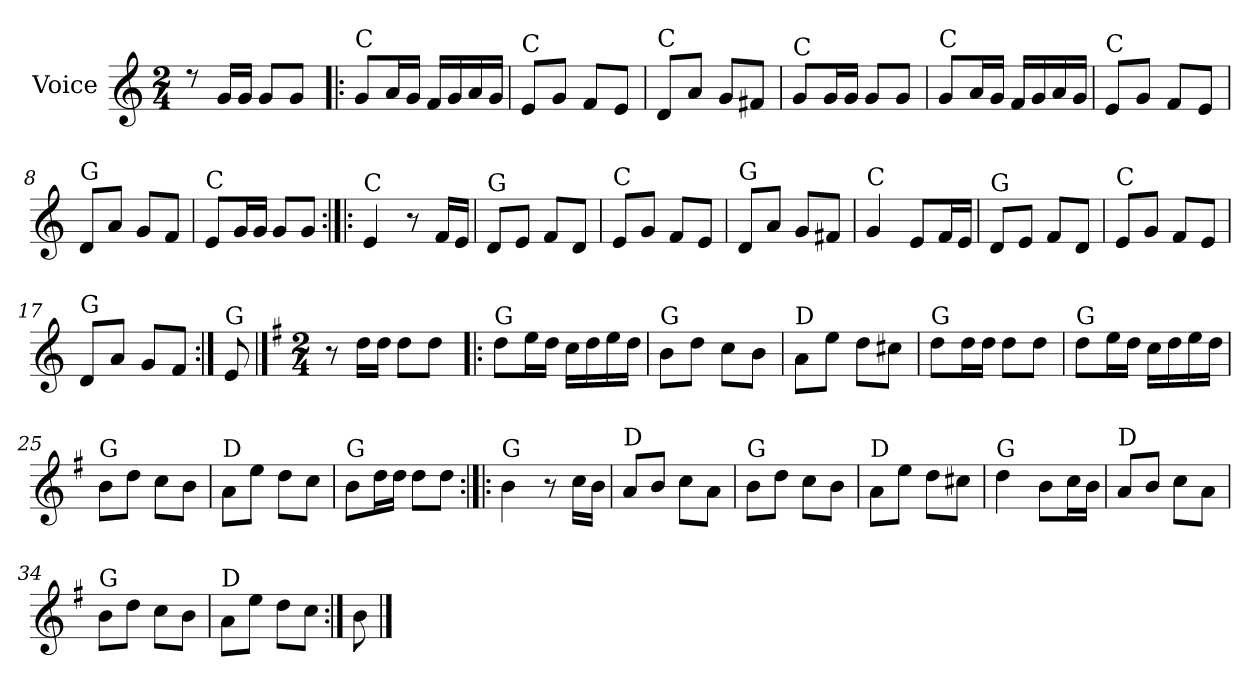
**kern
*part1
*staff1
*I"Voice
*I'V
*clefG2
*k[]
*M2/4
*MM120
=1
8rdd
16g/LL
16g/JJ
8g/L
8g/J
=2!|:
!LO:TX:a:t=C
8g/L
16a/L
16g/JJ
16f/LL
16g/
16a/
16g/JJ
=3
!LO:TX:a:t=C
8e/L
8g/J
8f/L
8e/J
=4
!LO:TX:a:t=C
8d/L
8a/J
8g/L
8f#X/J
!!LO:LB:g=z
=5
!LO:TX:a:t=C
8g/L
16g/L
16g/JJ
8g/L
8g/J
=6
!LO:TX:a:t=C
8g/L
16a/L
16g/JJ
16f/LL
16g/
16a/
16g/JJ
=7
!LO:TX:a:t=C
8e/L
8g/J
8f/L
8e/J
=8
!LO:TX:a:t=G
8d/L
8a/J
8g/L
8f/J
!!LO:LB:g=z
=9
!LO:TX:a:t=C
8e/L
16g/L
16g/JJ
8g/L
8g/J
=10:|!|:
!LO:TX:a:t=C
4e/
8r
16f/LL
16e/JJ
=11
!LO:TX:a:t=G
8d/L
8e/J
8f/L
8d/J
=12
!LO:TX:a:t=C
8e/L
8g/J
8f/L
8e/J
=13
!LO:TX:a:t=G
8d/L
8a/J
8g/L
8f#X/J
!!LO:LB:g=z
=14
!LO:TX:a:t=C
4g/
8e/L
16f/L
16e/JJ
=15
!LO:TX:a:t=G
8d/L
8e/J
8f/L
8d/J
=16
!LO:TX:a:t=C
8e/L
8g/J
8f/L
8e/J
=17
!LO:TX:a:t=G
8d/L
8a/J
8g/L
8f/J
=18:|!
!LO:TX:a:t=G
8e/
!!LO:LB:g=z
==19
*k[f#]
*M2/4
8r
16dd\LL
16dd\JJ
8dd\L
8dd\J
=20!|:
!LO:TX:a:t=G
8dd\L
16ee\L
16dd\JJ
16cc\LL
16dd\
16ee\
16dd\JJ
=21
!LO:TX:a:t=G
8b\L
8dd\J
8cc\L
8b\J
=22
!LO:TX:a:t=D
8a\L
8ee\J
8dd\L
8cc#X\J
!!LO:LB:g=z
=23
!LO:TX:a:t=G
8dd\L
16dd\L
16dd\JJ
8dd\L
8dd\J
=24
!LO:TX:a:t=G
8dd\L
16ee\L
16dd\JJ
16cc\LL
16dd\
16ee\
16dd\JJ
=25
!LO:TX:a:t=G
8b\L
8dd\J
8cc\L
8b\J
=26
!LO:TX:a:t=D
8a\L
8ee\J
8dd\L
8cc\J
!!LO:LB:g=z
=27
!LO:TX:a:t=G
8b\L
16dd\L
16dd\JJ
8dd\L
8dd\J
=28:|!|:
!LO:TX:a:t=G
4b\
8r
16cc\LL
16b\JJ
=29
!LO:TX:a:t=D
8a/L
8b/J
8cc\L
8a\J
=30
!LO:TX:a:t=G
8b\L
8dd\J
8cc\L
8b\J
=31
!LO:TX:a:t=D
8a\L
8ee\J
8dd\L
8cc#X\J
!!LO:LB:g=z
=32
!LO:TX:a:t=G
4dd\
8b\L
16cc\L
16b\JJ
=33
!LO:TX:a:t=D
8a/L
8b/J
8cc\L
8a\J
=34
!LO:TX:a:t=G
8b\L
8dd\J
8cc\L
8b\J
=35
!LO:TX:a:t=D
8a\L
8ee\J
8dd\L
8cc\J
=36:|!
8b\
==
*-
